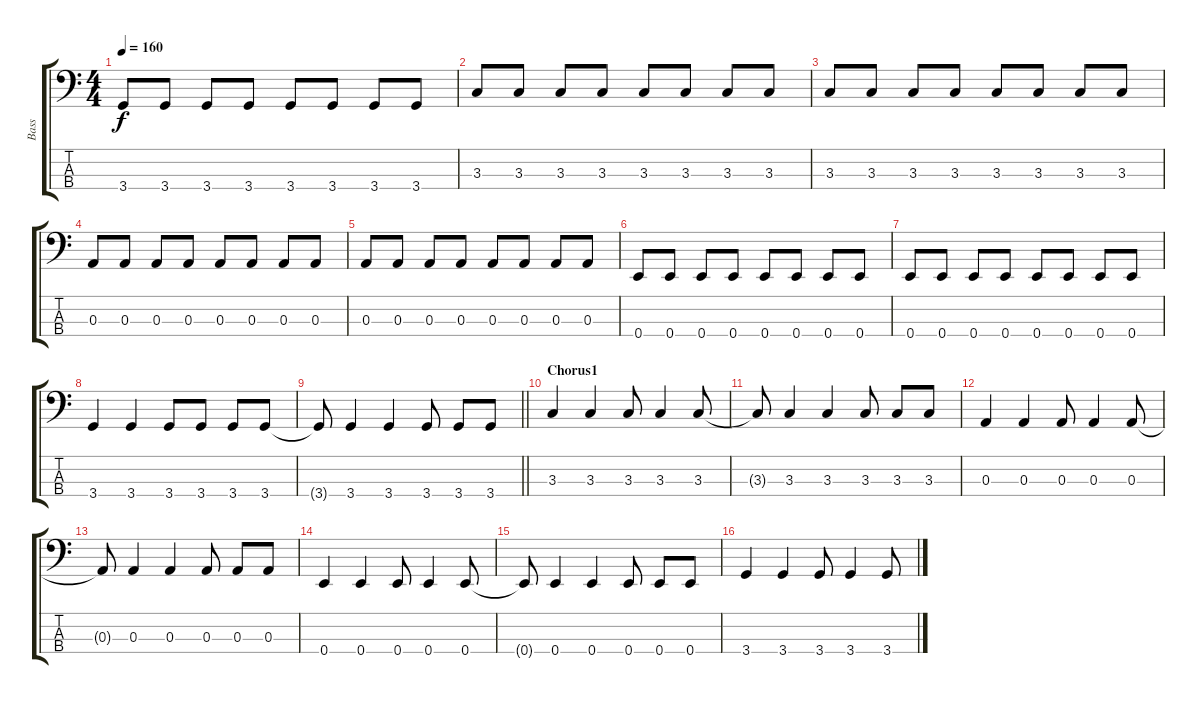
\track ("Bass" "Bass") {instrument electricbassfinger}
\staff {score tabs}
\tuning (G2 D2 A1 E1) {hide}
\ts (4 4)
\tempo 160
\clef f4
\ks c
3.4.8{dy f} 3.4.8 3.4.8 3.4.8 3.4.8 3.4.8 3.4.8 3.4.8 |
3.3.8 3.3.8 3.3.8 3.3.8 3.3.8 3.3.8 3.3.8 3.3.8 |
3.3.8 3.3.8 3.3.8 3.3.8 3.3.8 3.3.8 3.3.8 3.3.8 |
0.3.8 0.3.8 0.3.8 0.3.8 0.3.8 0.3.8 0.3.8 0.3.8 |
0.3.8 0.3.8 0.3.8 0.3.8 0.3.8 0.3.8 0.3.8 0.3.8 |
0.4.8 0.4.8 0.4.8 0.4.8 0.4.8 0.4.8 0.4.8 0.4.8 |
0.4.8 0.4.8 0.4.8 0.4.8 0.4.8 0.4.8 0.4.8 0.4.8 |
3.4.4 3.4.4 3.4.8 3.4.8 3.4.8 3.4.8 |
\barLineRight lightlight
3.4{t}.8 3.4.4 3.4.4 3.4.8 3.4.8 3.4.8 |
\section ("" "Chorus1")
3.3.4 3.3.4 3.3.8 3.3.4 3.3.8 |
3.3{t}.8 3.3.4 3.3.4 3.3.8 3.3.8 3.3.8 |
0.3.4 0.3.4 0.3.8 0.3.4 0.3.8 |
0.3{t}.8 0.3.4 0.3.4 0.3.8 0.3.8 0.3.8 |
0.4.4 0.4.4 0.4.8 0.4.4 0.4.8 |
0.4{t}.8 0.4.4 0.4.4 0.4.8 0.4.8 0.4.8 |
3.4.4 3.4.4 3.4.8 3.4.4 3.4.8
